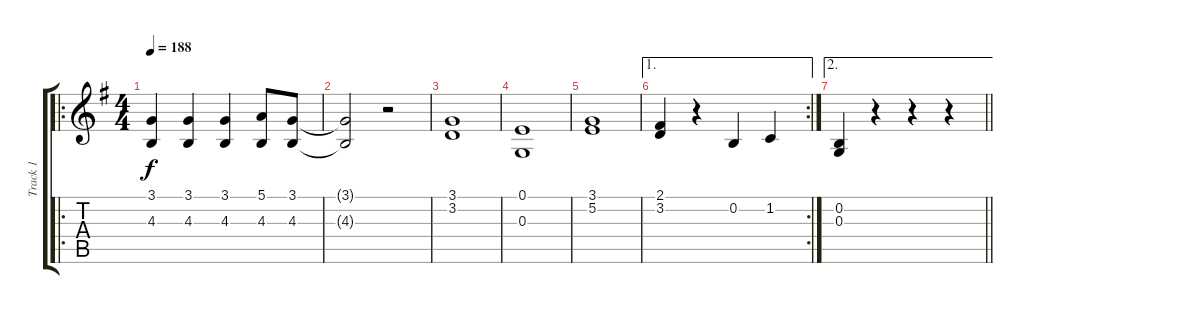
\track ("Track 1" "Track 1") {instrument tenorsax}
\staff {score tabs}
\tuning (E4 B3 G3 D3 A2 E2) {hide}
\ro
\ts (4 4)
\tempo 188
\clef g2
\ks g
(3.1 4.3).4{dy f} (3.1 4.3).4 (3.1 4.3).4 (5.1 4.3).8 (3.1 4.3).8 |
(3.1{t} 4.3{t}).2 r.2 |
(3.1 3.2).1 |
(0.1 0.3).1 |
(3.1 5.2).1 |
\ae 1
\rc 2
(2.1 3.2).4 r.4 0.2.4 1.2.4 |
\ae 2
\barLineRight lightlight
(0.2 0.3).4 r.4 r.4 r.4
